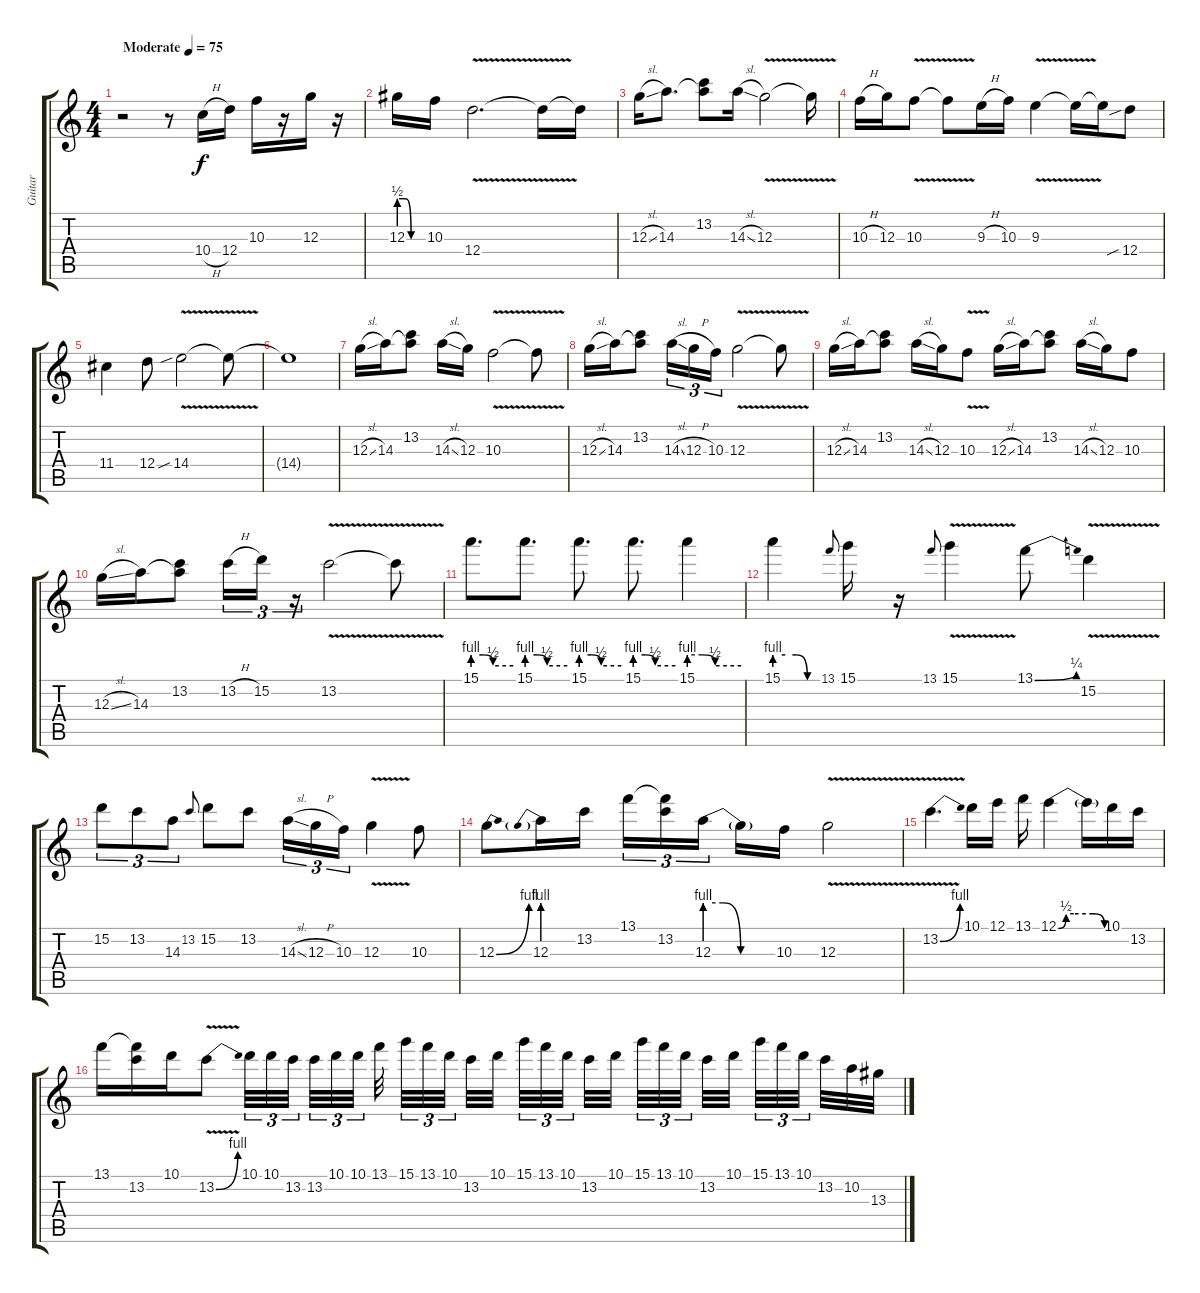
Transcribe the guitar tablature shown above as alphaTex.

\track ("Guitar" "Guitar") {instrument overdrivenguitar}
\staff {score tabs}
\tuning (E4 B3 G3 D3 A2 E2) {hide}
\ts (4 4)
\tempo (75 "Moderate")
\clef g2
\ks c
r.2{dy f instrument overdrivenguitar} r.8 10.4{h}.16 12.4.16 10.3.16 r.16 12.3.16 r.16 |
12.3{be (custom 0 2 15 2 30 0 60 0)}.16 10.3.16 12.4{v}.2{d} 12.4{t}.16 12.4{t}.16 |
12.3{sl}.16 14.3.8{d} (13.2 14.3{t}).8 14.3{sl}.16 12.3{v}.2 12.3{t}.16 |
10.3{h}.16 12.3.16 10.3{v}.8 10.3{t}.8 9.3{h}.16 10.3.16 9.3{v}.4 9.3{t}.16 9.3{t}.16 12.4{sib}.8 |
11.4.4 12.4.8 14.4{v sib}.2 14.4{t}.8 |
14.4{t}.1 |
12.3{sl}.16 14.3.16 (13.2 14.3{t}).8 14.3{sl}.16 12.3.16 10.3{v}.2 10.3{t}.8 |
12.3{sl}.16 14.3.16 (13.2 14.3{t}).8 14.3{sl}.16{tu (3 2)} 12.3{h}.16{tu (3 2)} 10.3.16{tu (3 2)} 12.3{v}.2 12.3{t}.8 |
12.3{sl}.16 14.3.16 (13.2 14.3{t}).8 14.3{sl}.16 12.3.16 10.3{v}.8 12.3{sl}.16 14.3.16 (13.2 14.3{t}).8 14.3{sl}.16 12.3.16 10.3.8 |
12.3{sl}.16 14.3.16 (13.2 14.3{t}).8 13.2{h}.16{tu (3 2)} 15.2.16{tu (3 2)} r.16{tu (3 2)} 13.2{v}.2 13.2{t}.8 |
15.1{be (custom 0 4 15 4 30 2 60 2)}.8{d} 15.1{be (custom 0 4 15 4 30 2 60 2)}.8{d} 15.1{be (custom 0 4 15 4 30 2 60 2)}.8{d} 15.1{be (custom 0 4 15 4 30 2 60 2)}.8{d} 15.1{be (custom 0 4 15 4 30 2 60 2)}.4 |
15.1{be (custom 0 4 15 4 30 4 46 0 60 0)}.4 13.1.8{gr onbeat} 15.1.16 r.16 13.1.8{gr onbeat} 15.1{v}.4 13.1{be (bend 0 0 60 1)}.8 15.2{v}.4 |
15.2.8{tu (3 2)} 13.2.8{tu (3 2)} 14.3.8{tu (3 2)} 13.2.8{gr onbeat} 15.2.8 13.2.8 14.3{sl}.16{tu (3 2)} 12.3{h}.16{tu (3 2)} 10.3.16{tu (3 2)} 12.3{v}.4 10.3.8 |
12.3{be (bend 0 0 60 4)}.8 12.3{be (prebend 0 4 60 4)}.16 13.2.16 13.1.16{tu (3 2)} (13.1{t} 13.2).16{tu (3 2)} 12.3{be (custom 0 4 15 4 30 0 60 0)}.16{tu (3 2) beam splitsecondary} 12.3{t}.16 10.3.16 12.3{v}.2 |
13.2{be (bend 0 0 60 4) v}.4{d} 10.1.16 12.1.16 13.1.16 12.1{be (custom 0 0 10 2 20 2 45 2 60 0)}.4 12.1{t}.16 10.1.16 13.2.16 |
13.1.16 (13.1{t} 13.2).16 10.1.16 13.2{be (bend 0 0 60 4) v}.8 10.1.32{tu (3 2)} 10.1.32{tu (3 2)} 13.2.32{tu (3 2) beam splitsecondary} 13.2.32{tu (3 2)} 10.1.32{tu (3 2)} 10.1.32{tu (3 2) beam splitsecondary} 13.1.32{beam splitsecondary} 15.1.32{tu (3 2)} 13.1.32{tu (3 2)} 10.1.32{tu (3 2) beam splitsecondary} 13.2.32 10.1.32{beam splitsecondary} 15.1.32{tu (3 2)} 13.1.32{tu (3 2)} 10.1.32{tu (3 2) beam splitsecondary} 13.2.32 10.1.32{beam splitsecondary} 15.1.32{tu (3 2)} 13.1.32{tu (3 2)} 10.1.32{tu (3 2) beam splitsecondary} 13.2.32 10.1.32{beam splitsecondary} 15.1.32{tu (3 2)} 13.1.32{tu (3 2)} 10.1.32{tu (3 2) beam splitsecondary} 13.2.32 10.2.32 13.3.32
